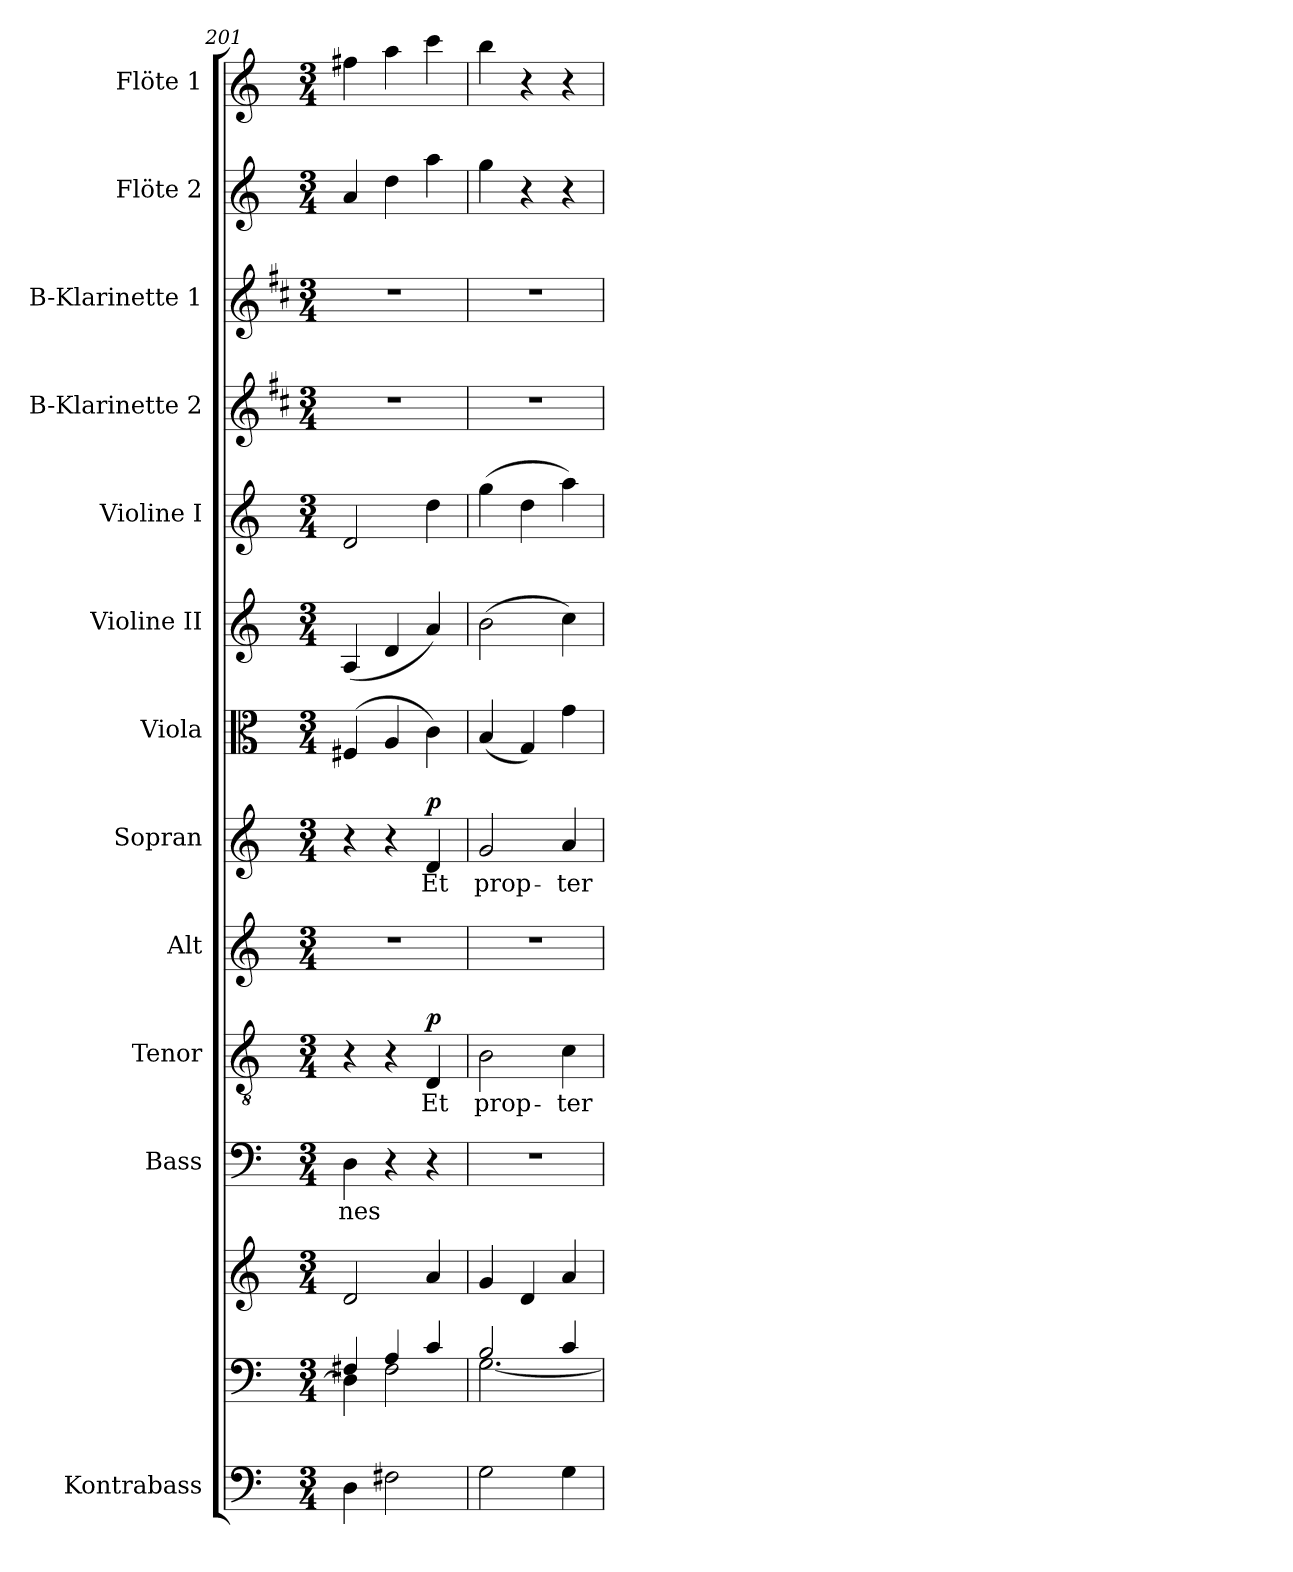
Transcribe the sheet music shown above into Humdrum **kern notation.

**kern	**kern	**kern	**kern	**text	**kern	**text	**dynam	**kern	**kern	**text	**dynam	**kern	**kern	**kern	**kern	**kern	**kern	**kern
*part13	*part12	*part12	*part11	*part11	*part10	*part10	*part10	*part9	*part8	*part8	*part8	*part7	*part6	*part5	*part4	*part3	*part2	*part1
*staff14	*staff13	*staff12	*staff11	*staff11	*staff10	*staff10	*staff10	*staff9	*staff8	*staff8	*staff8	*staff7	*staff6	*staff5	*staff4	*staff3	*staff2	*staff1
*I"Kontrabass	*	*	*I"Bass	*	*I"Tenor	*	*	*I"Alt	*I"Sopran	*	*	*I"Viola	*I"Violine II	*I"Violine I	*I"B-Klarinette 2	*I"B-Klarinette 1	*I"Flöte 2	*I"Flöte 1
*I'Kb.	*	*	*I'B.	*	*I'T.	*	*	*I'A.	*I'S.	*	*	*I'Vla.	*I'Vl. II	*I'Vl. I	*I'B Kl. 2	*I'B Kl. 1	*I'Fl. 2	*I'Fl. 1
*clefF4	*clefF4	*clefG2	*clefF4	*	*clefGv2	*	*	*clefG2	*clefG2	*	*	*clefC3	*clefG2	*clefG2	*clefG2	*clefG2	*clefG2	*clefG2
*ITrd7c12	*	*	*	*	*	*	*	*	*	*	*	*	*	*	*ITrd1c2	*ITrd1c2	*	*
*k[]	*k[]	*k[]	*k[]	*	*k[]	*	*	*k[]	*k[]	*	*	*k[]	*k[]	*k[]	*k[]	*k[]	*k[]	*k[]
*C:	*C:	*C:	*C:	*	*C:	*	*	*C:	*C:	*	*	*C:	*C:	*C:	*C:	*C:	*C:	*C:
*M3/4	*M3/4	*M3/4	*M3/4	*	*M3/4	*	*	*M3/4	*M3/4	*	*	*M3/4	*M3/4	*M3/4	*M3/4	*M3/4	*M3/4	*M3/4
=201	=201	=201	=201	=201	=201	=201	=201	=201	=201	=201	=201	=201	=201	=201	=201	=201	=201	=201
*	*^	*	*	*	*	*	*	*	*	*	*	*	*	*	*	*	*	*
!	!	!	!	!	!LO:LY:b	!	!	!	!	!	!	!	!	!	!	!	!	!	!
4DD\	4F#X/	4D\]	2d/	4D\	-nes	4r	.	.	2.r	4r	.	.	(4F#X/	(<4A/	2d/	2.r	2.r	4a/	4ff#X\
2FF#X\	4A/	2F#\	.	4r	.	4r	.	.	.	4r	.	.	4A/	4d/	.	.	.	4dd\	4aa\
!	!	!	!	!	!	!	!LO:LY:b	!LO:DY:a	!	!	!LO:LY:b	!LO:DY:a	!	!	!	!	!	!	!
.	4c/	.	4a/	4r	.	4D/	Et	p	.	4d/	Et	p	4c\)	4a/)	4dd\	.	.	4aa\	4ccc\
=202	=202	=202	=202	=202	=202	=202	=202	=202	=202	=202	=202	=202	=202	=202	=202	=202	=202	=202	=202
!	!	!	!	!	!	!	!LO:LY:b	!	!	!	!LO:LY:b	!	!	!	!	!	!	!	!
2GG\	2B/	[<2.G\	4g/	2.r	.	2B\	prop-	.	2.r	2g/	prop-	.	(<4B/	(>2b\	(>4gg\	2.r	2.r	4gg\	4bb\
.	.	.	4d/	.	.	.	.	.	.	.	.	.	4G/)	.	4dd\	.	.	4r	4r
!	!	!	!	!	!	!	!LO:LY:b	!	!	!	!LO:LY:b	!	!	!	!	!	!	!	!
4GG\	4c/	.	4a/	.	.	4c\	-ter	.	.	4a/	-ter	.	4g\	4cc\)	4aa\)	.	.	4r	4r
*	*v	*v	*	*	*	*	*	*	*	*	*	*	*	*	*	*	*	*	*
=	=	=	=	=	=	=	=	=	=	=	=	=	=	=	=	=	=	=
*-	*-	*-	*-	*-	*-	*-	*-	*-	*-	*-	*-	*-	*-	*-	*-	*-	*-	*-
